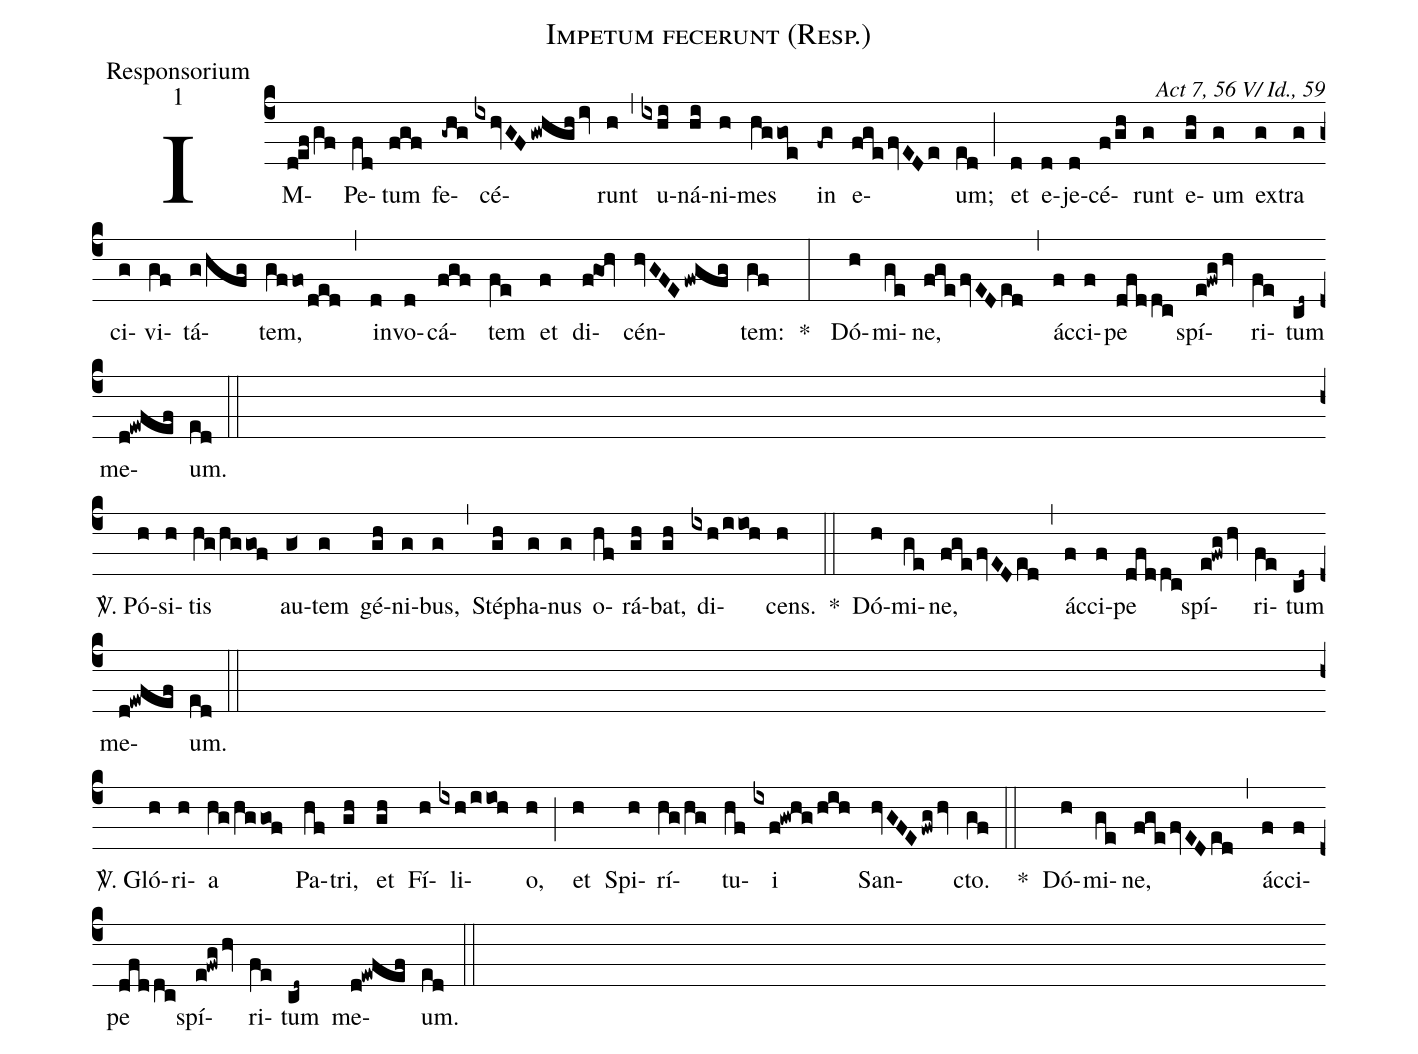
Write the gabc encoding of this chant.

name:Impetum fecerunt (Resp.);
office-part:Responsorium;
mode:1;
commentary:Act 7, 56 V/ Id., 59;
%%
(c4)IM(d!ef/gf)Pe(fd)tum(fgf) fe(-ghg)cé(ixhvGF/gwhgh/iv)runt(h) (,) u(ixhi)ná(hi)ni(h)mes(hggoe) in(-fg) e(fge/fvEDe)um;(ed) (;) et(d) e(d)je(d)cé(f/gh)runt(g) e(gh)um(g) ex(g)tra(g) ci(g)vi(gf)tá(g/hfg)tem,(gffo/ded) (,) in(d)vo(d)cá(fgf)tem(fe) et(f) di(f!goh)cén(hvGFE/fwgfg)tem:(gf) * (:) Dó(h)mi(ge)ne,(fge/fvEDed) (,) ác(f)ci(f)pe(dfddc) spí(e!fwg/hv)ri(fe)tum(cd~) me(d!ewfef)um.(ed) (::Z)

<sp>V/</sp>. Pó(h)si(h)tis(hg/hggof) au(g<)tem(g) gé(gh)ni(g)bus,(g) (,) Sté(gh)pha(g)nus(g) o(hf)rá(gh)bat,(gh) di(ixh/iioh)cens.(h) *(::)  Dó(h)mi(ge)ne,(fge/fvEDed) (,) ác(f)ci(f)pe(dfddc) spí(e!fwg/hv)ri(fe)tum(cd~) me(d!ewfef)um.(ed) (::Z)

<sp>V/</sp>. Gló(h)ri(h)a(hg/hggof) Pa(hf)tri,(gh) et(gh) Fí(h)li(ixh/iioh)o,(h) (;) et(h) Spi(h)rí(hg/hg)tu(hf)i(ixf!gwhg/hih) San(hvGFE/fwg/hv)cto.(gf) (::)
*() Dó(h)mi(ge)ne,(fge/fvEDed) (,) ác(f)ci(f)pe(dfddc) spí(e!fwg/hv)ri(fe)tum(cd~) me(d!ewfef)um.(ed) (::)
